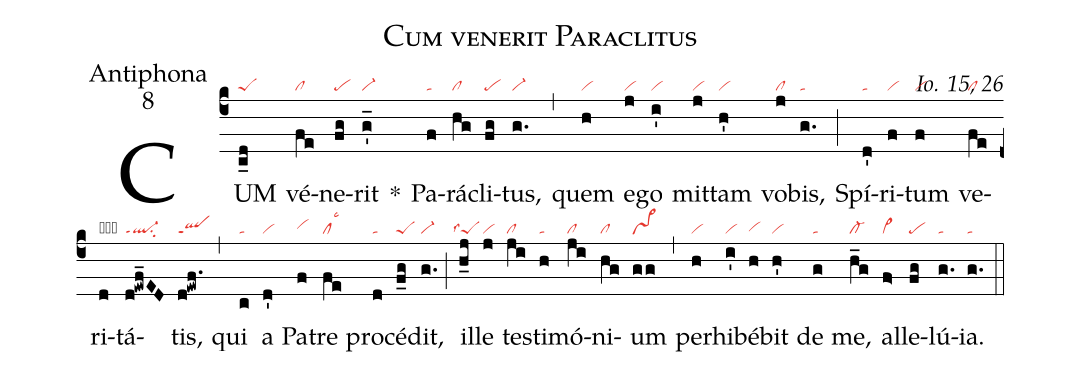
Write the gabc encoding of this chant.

name: Cum venerit Paraclitus;
office-part: Antiphona;
mode: 8;
commentary: Io. 15, 26;
nabc-lines: 1;
%%
(c4)
CUM(c_d|peS) vé(fe|cl)ne(fg|pe)rit(g'_|vi-) *()
Pa(f|ta)rá(hg|cl)cli(fg|pe)tus,(g.|vi-) (,)
quem(h|vi) e(j|vi)go(i'|vi) mit(j|vi)tam(h'|vi) vo(j|cl)bis,(g.|ta) (;)
Spí(d'|ta)ri(f|vi)tum(f|vi) ve(fe|cl)ri(d|a)tá(d!ewf_ED|ql-ppt1su2)tis,(d!ewf.|qlppt1) (,)
qui(c|ta) a(d'|vi) Pa(f|vihh)tre(fe|cllsc3) pro(d|ta)cé(f_g|peS)dit,(g.|vi-) (;)
il(h_j|``peSlss4)le(j|vi) tes(ji|cl)ti(h|ta)mó(ji|cl)ni(hg|cl)um(gg|vs>) (,)
per(h|vi)hi(i'|vi)bé(h|vihg)bit(h'|vi) de(g|ta) me,(h_g|cl-) al(f>|vi>)le(fg|pe)lú(g.|ta)ia.(g.|ta) (::)
